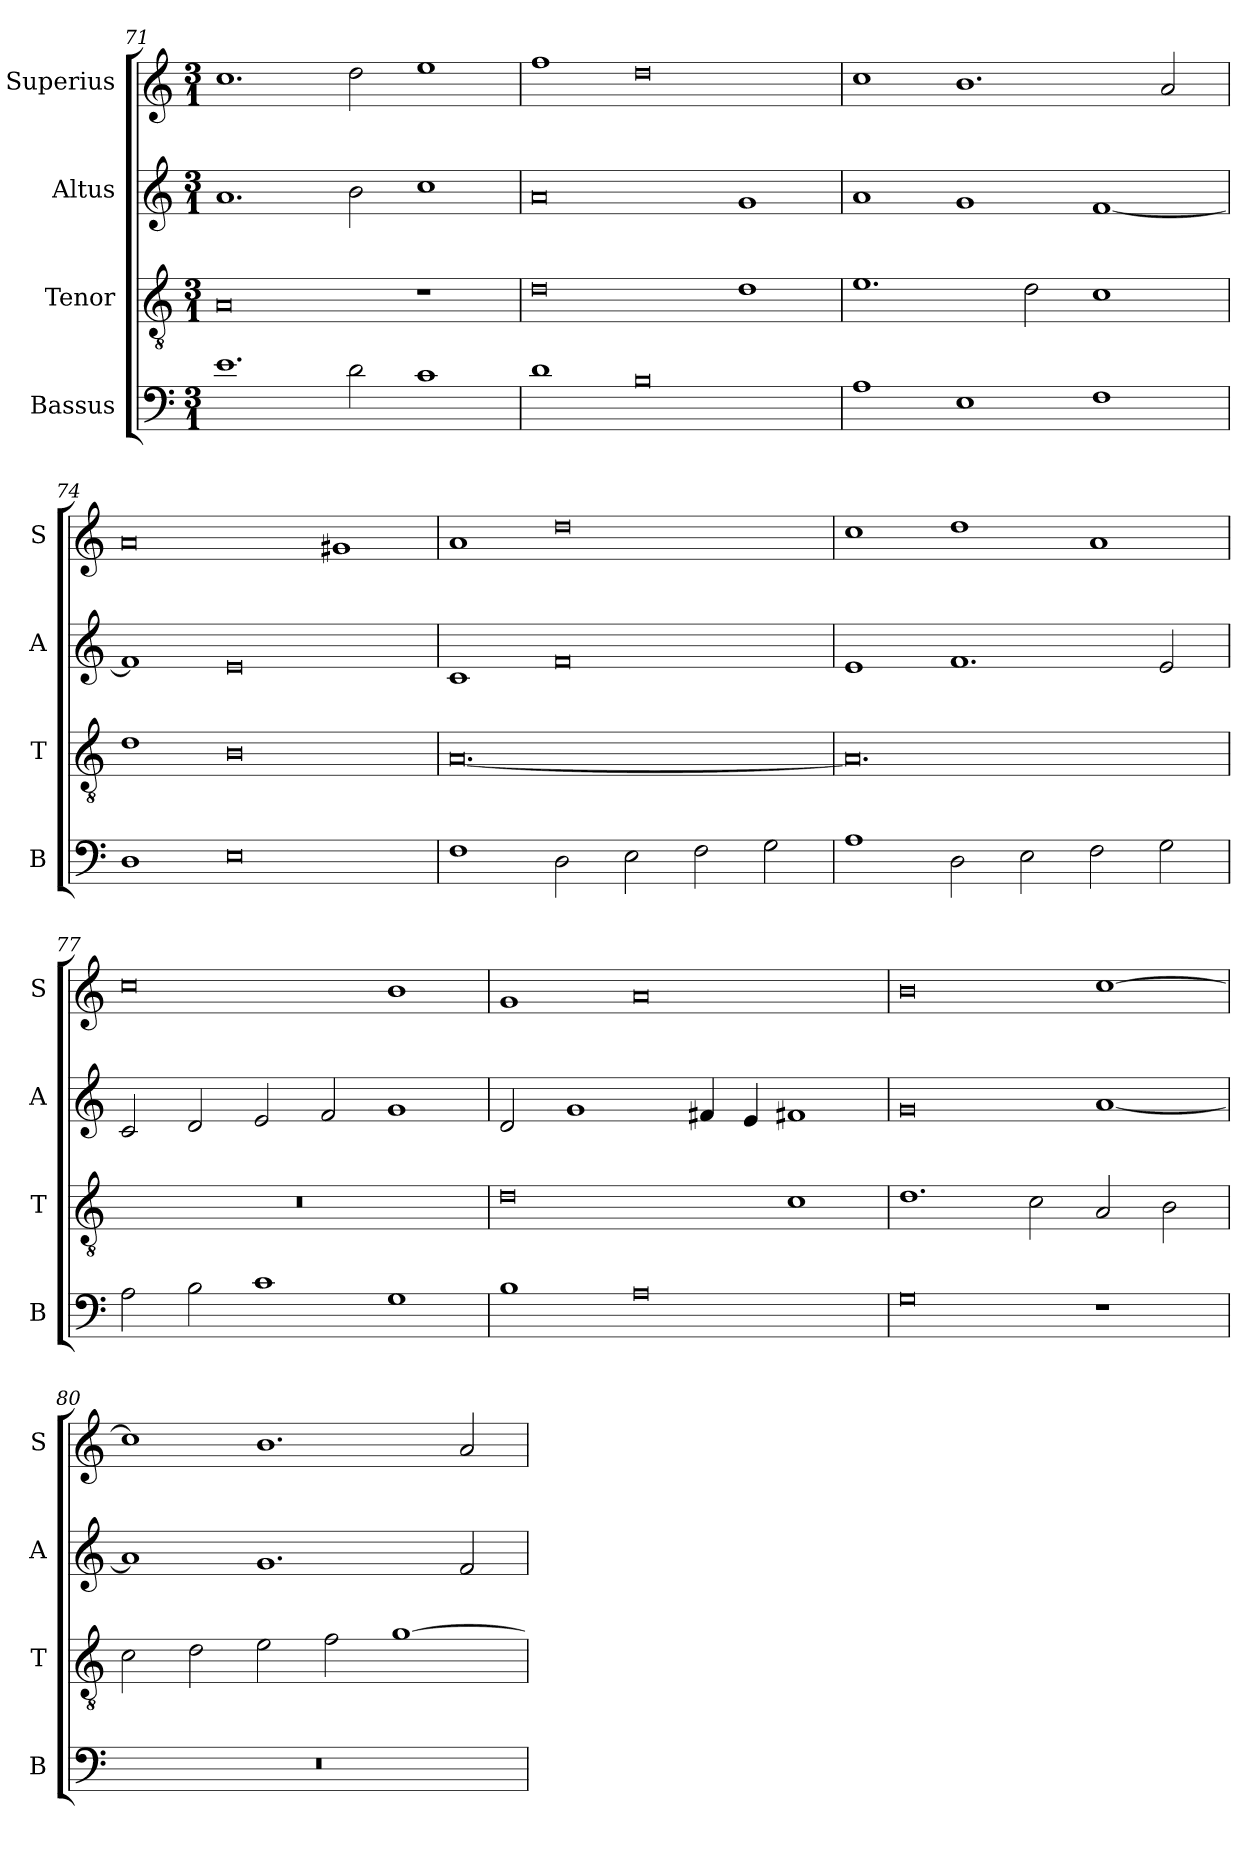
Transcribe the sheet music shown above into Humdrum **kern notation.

**kern	**kern	**kern	**kern
*part4	*part3	*part2	*part1
*staff4	*staff3	*staff2	*staff1
*I"Bassus	*I"Tenor	*I"Altus	*I"Superius
*I'B	*I'T	*I'A	*I'S
*clefF4	*clefGv2	*clefG2	*clefG2
*k[]	*k[]	*k[]	*k[]
*C:	*C:	*C:	*C:
*M3/1	*M3/1	*M3/1	*M3/1
=71	=71	=71	=71
1.e	0A	1.a	1.cc
2d	.	2b	2dd
1c	1r	1cc	1ee
=72	=72	=72	=72
1d	0d	0a	1ff
0B	.	.	0dd
.	1d	1g	.
=73	=73	=73	=73
1A	1.e	1a	1cc
1E	.	1g	1.b
.	2d	.	.
1F	1c	[1f	.
.	.	.	2a
=74	=74	=74	=74
1D	1d	1f]	0a
0E	0B	0e	.
.	.	.	1g#X
=75	=75	=75	=75
1F	[0.A	1c	1a
2D	.	0f	0dd
2E	.	.	.
2F	.	.	.
2G	.	.	.
=76	=76	=76	=76
1A	0.A]	1e	1cc
2D	.	1.f	1dd
2E	.	.	.
2F	.	.	1a
2G	.	2e	.
=77	=77	=77	=77
2A	0.r	2c	0cc
2B	.	2d	.
1c	.	2e	.
.	.	2f	.
1G	.	1g	1b
=78	=78	=78	=78
1B	0d	2d	1g
.	.	1g	.
0A	.	.	0a
.	.	4f#X	.
.	.	4e	.
.	1c	1f#X	.
=79	=79	=79	=79
0G	1.d	0g	0b
.	2c	.	.
1r	2A	[1a	[1cc
.	2B	.	.
=80	=80	=80	=80
0.r	2c	1a]	1cc]
.	2d	.	.
.	2e	1.g	1.b
.	2f	.	.
.	[1g	.	.
.	.	2f	2a
=	=	=	=
*-	*-	*-	*-
